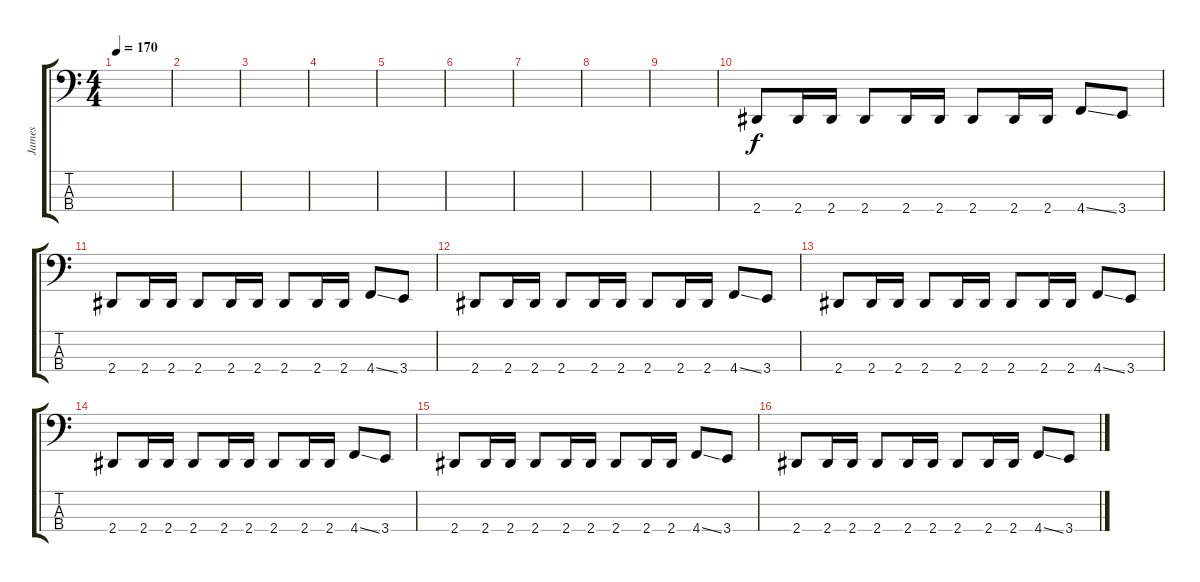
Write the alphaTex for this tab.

\track ("James" "James") {instrument synthbass1}
\staff {score tabs}
\tuning (Gb2 Db2 Ab1 Db1) {hide}
\ts (4 4)
\tempo 170
\clef f4
\ks c
|
|
|
|
|
|
|
|
|
2.4.8 2.4.16 2.4.16 2.4.8 2.4.16 2.4.16 2.4.8 2.4.16 2.4.16 4.4{ss}.8 3.4.8 |
2.4.8 2.4.16 2.4.16 2.4.8 2.4.16 2.4.16 2.4.8 2.4.16 2.4.16 4.4{ss}.8 3.4.8 |
2.4.8 2.4.16 2.4.16 2.4.8 2.4.16 2.4.16 2.4.8 2.4.16 2.4.16 4.4{ss}.8 3.4.8 |
2.4.8 2.4.16 2.4.16 2.4.8 2.4.16 2.4.16 2.4.8 2.4.16 2.4.16 4.4{ss}.8 3.4.8 |
2.4.8 2.4.16 2.4.16 2.4.8 2.4.16 2.4.16 2.4.8 2.4.16 2.4.16 4.4{ss}.8 3.4.8 |
2.4.8 2.4.16 2.4.16 2.4.8 2.4.16 2.4.16 2.4.8 2.4.16 2.4.16 4.4{ss}.8 3.4.8 |
2.4.8 2.4.16 2.4.16 2.4.8 2.4.16 2.4.16 2.4.8 2.4.16 2.4.16 4.4{ss}.8 3.4.8
